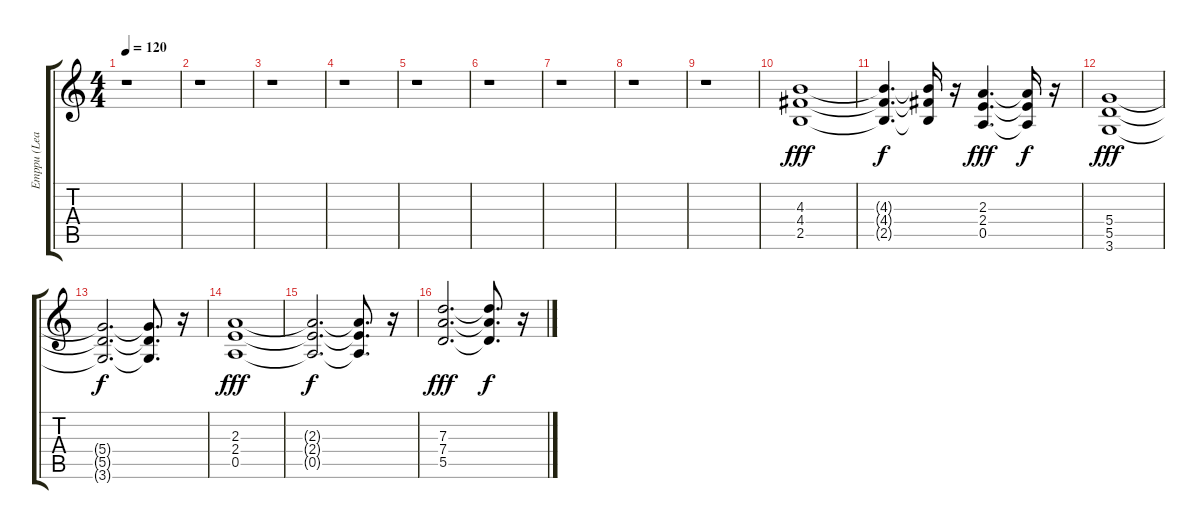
\track ("Emppu (Lead Guitar)" "Emppu (Lea") {instrument distortionguitar}
\staff {score tabs}
\tuning (E4 B3 G3 D3 A2 E2) {hide}
\ts (4 4)
\tempo 120
\clef g2
\ks c
r.1{dy fff} |
r.1 |
r.1 |
r.1 |
r.1 |
r.1 |
r.1 |
r.1 |
r.1 |
(4.3 4.4 2.5).1 |
(4.3{t} 4.4{t} 2.5{t}).4{d dy f} (4.3{t} 4.4{t} 2.5{t}).16 r.16 (2.3 2.4 0.5).4{d dy fff} (2.3{t} 2.4{t} 0.5{t}).16{dy f} r.16 |
(5.4 5.5 3.6).1{dy fff} |
(5.4{t} 5.5{t} 3.6{t}).2{d dy f} (5.4{t} 5.5{t} 3.6{t}).8{d} r.16 |
(2.3 2.4 0.5).1{dy fff} |
(2.3{t} 2.4{t} 0.5{t}).2{d dy f} (2.3{t} 2.4{t} 0.5{t}).8{d} r.16 |
(7.3 7.4 5.5).2{d dy fff} (7.3{t} 7.4{t} 5.5{t}).8{d dy f} r.16
